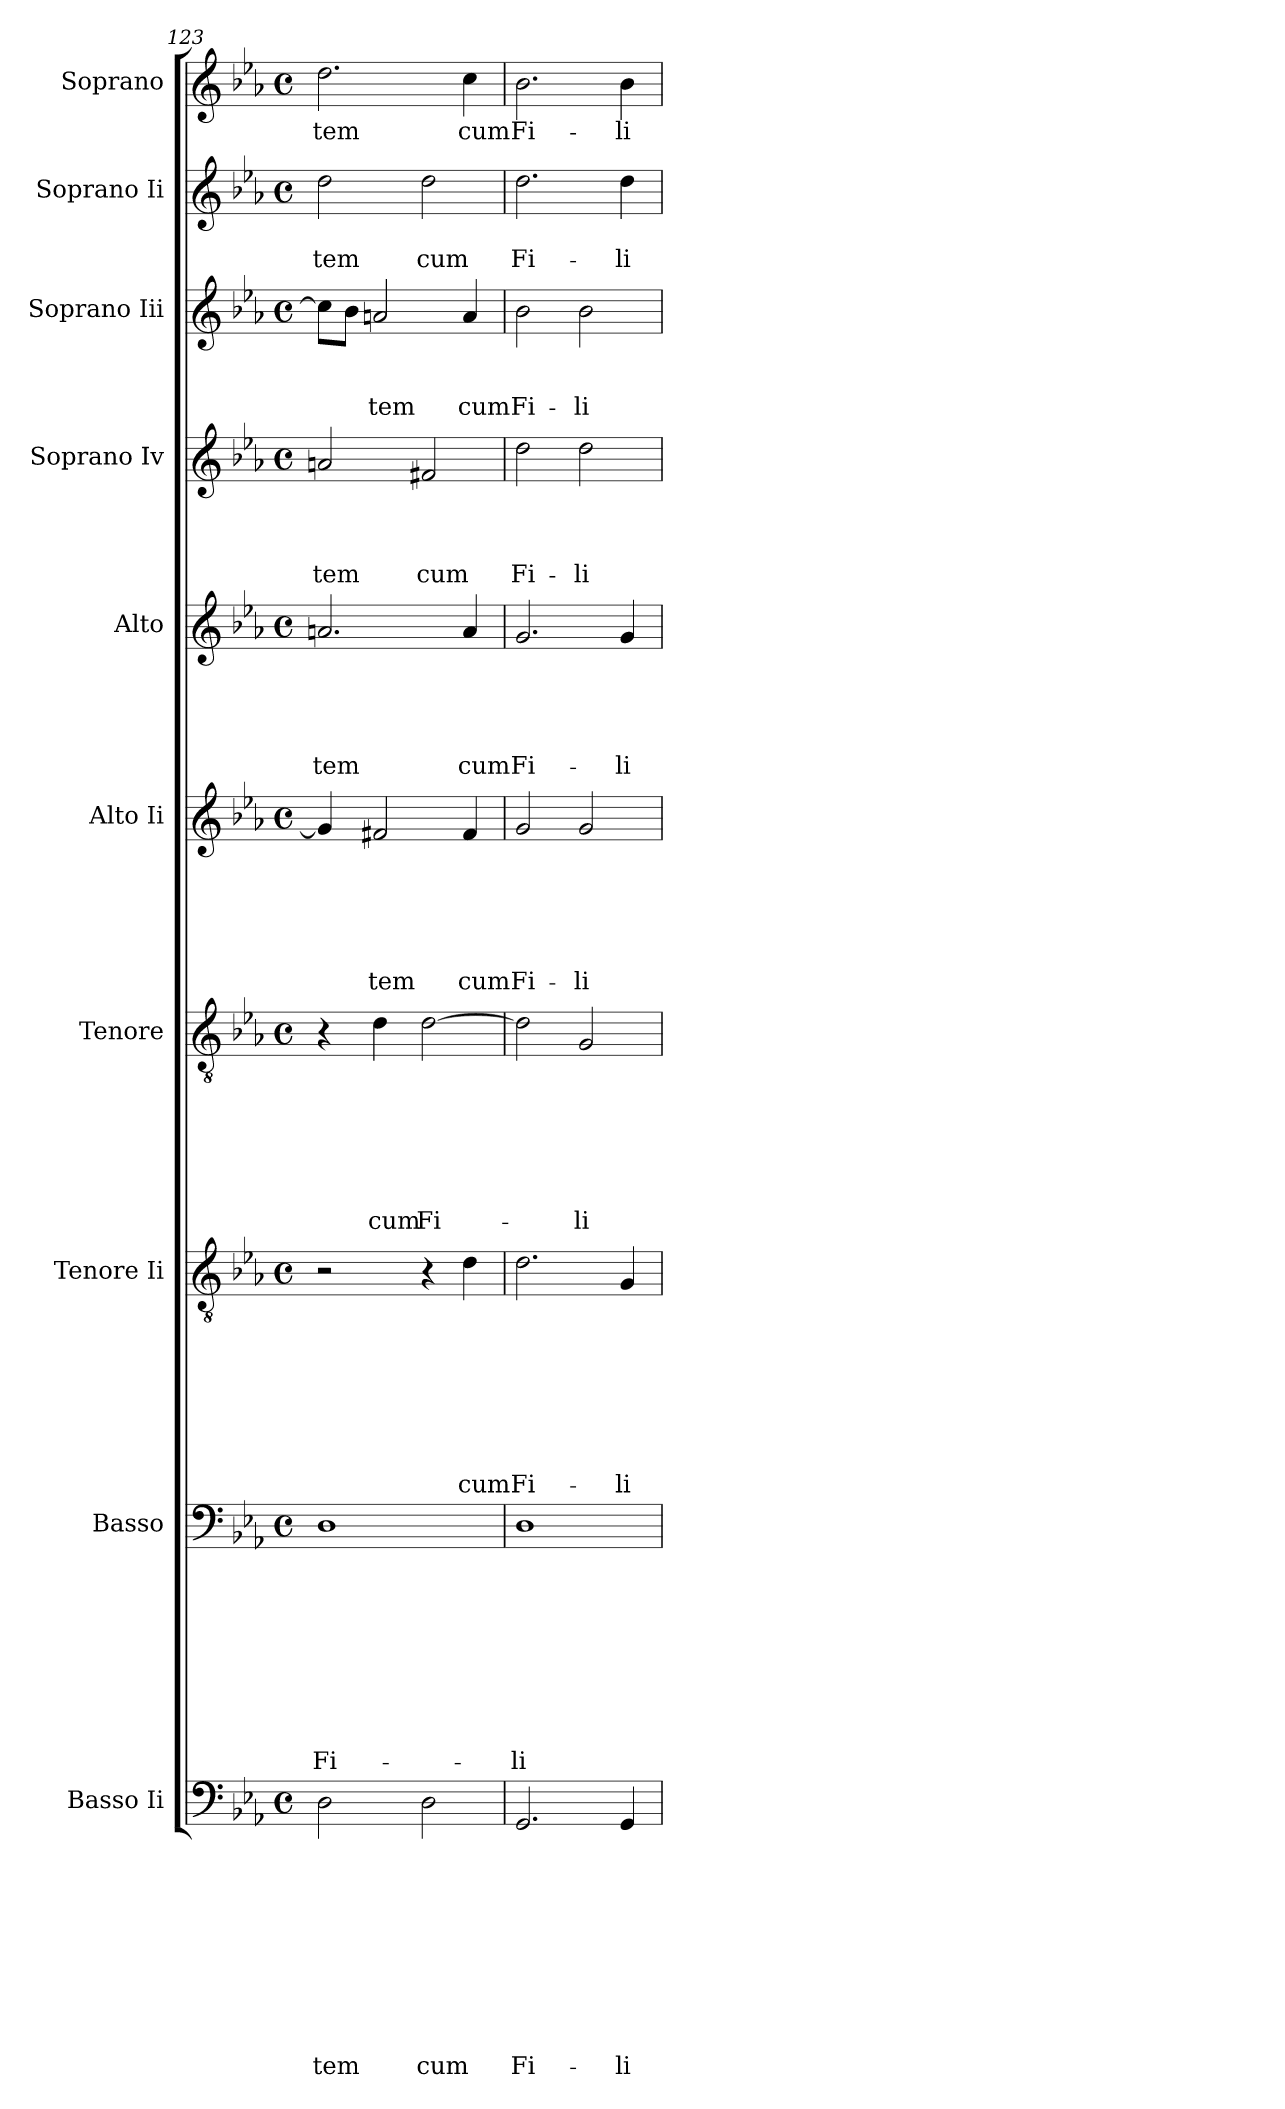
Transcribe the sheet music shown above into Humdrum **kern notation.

**kern	**text	**text	**text	**text	**text	**text	**text	**text	**text	**text	**kern	**text	**text	**text	**text	**text	**text	**text	**text	**text	**kern	**text	**text	**text	**text	**text	**text	**text	**text	**kern	**text	**text	**text	**text	**text	**text	**text	**kern	**text	**text	**text	**text	**text	**text	**kern	**text	**text	**text	**text	**text	**kern	**text	**text	**text	**text	**kern	**text	**text	**text	**kern	**text	**text	**kern	**text
*part10	*part10	*part10	*part10	*part10	*part10	*part10	*part10	*part10	*part10	*part10	*part9	*part9	*part9	*part9	*part9	*part9	*part9	*part9	*part9	*part9	*part8	*part8	*part8	*part8	*part8	*part8	*part8	*part8	*part8	*part7	*part7	*part7	*part7	*part7	*part7	*part7	*part7	*part6	*part6	*part6	*part6	*part6	*part6	*part6	*part5	*part5	*part5	*part5	*part5	*part5	*part4	*part4	*part4	*part4	*part4	*part3	*part3	*part3	*part3	*part2	*part2	*part2	*part1	*part1
*staff10	*staff10	*staff10	*staff10	*staff10	*staff10	*staff10	*staff10	*staff10	*staff10	*staff10	*staff9	*staff9	*staff9	*staff9	*staff9	*staff9	*staff9	*staff9	*staff9	*staff9	*staff8	*staff8	*staff8	*staff8	*staff8	*staff8	*staff8	*staff8	*staff8	*staff7	*staff7	*staff7	*staff7	*staff7	*staff7	*staff7	*staff7	*staff6	*staff6	*staff6	*staff6	*staff6	*staff6	*staff6	*staff5	*staff5	*staff5	*staff5	*staff5	*staff5	*staff4	*staff4	*staff4	*staff4	*staff4	*staff3	*staff3	*staff3	*staff3	*staff2	*staff2	*staff2	*staff1	*staff1
*I"Basso Ii	*	*	*	*	*	*	*	*	*	*	*I"Basso	*	*	*	*	*	*	*	*	*	*I"Tenore Ii	*	*	*	*	*	*	*	*	*I"Tenore	*	*	*	*	*	*	*	*I"Alto Ii	*	*	*	*	*	*	*I"Alto	*	*	*	*	*	*I"Soprano Iv	*	*	*	*	*I"Soprano Iii	*	*	*	*I"Soprano Ii	*	*	*I"Soprano	*
*clefF4	*	*	*	*	*	*	*	*	*	*	*clefF4	*	*	*	*	*	*	*	*	*	*clefGv2	*	*	*	*	*	*	*	*	*clefGv2	*	*	*	*	*	*	*	*clefG2	*	*	*	*	*	*	*clefG2	*	*	*	*	*	*clefG2	*	*	*	*	*clefG2	*	*	*	*clefG2	*	*	*clefG2	*
*k[b-e-a-]	*	*	*	*	*	*	*	*	*	*	*k[b-e-a-]	*	*	*	*	*	*	*	*	*	*k[b-e-a-]	*	*	*	*	*	*	*	*	*k[b-e-a-]	*	*	*	*	*	*	*	*k[b-e-a-]	*	*	*	*	*	*	*k[b-e-a-]	*	*	*	*	*	*k[b-e-a-]	*	*	*	*	*k[b-e-a-]	*	*	*	*k[b-e-a-]	*	*	*k[b-e-a-]	*
*E-:	*	*	*	*	*	*	*	*	*	*	*E-:	*	*	*	*	*	*	*	*	*	*E-:	*	*	*	*	*	*	*	*	*E-:	*	*	*	*	*	*	*	*E-:	*	*	*	*	*	*	*E-:	*	*	*	*	*	*E-:	*	*	*	*	*E-:	*	*	*	*E-:	*	*	*E-:	*
*M4/4	*	*	*	*	*	*	*	*	*	*	*M4/4	*	*	*	*	*	*	*	*	*	*M4/4	*	*	*	*	*	*	*	*	*M4/4	*	*	*	*	*	*	*	*M4/4	*	*	*	*	*	*	*M4/4	*	*	*	*	*	*M4/4	*	*	*	*	*M4/4	*	*	*	*M4/4	*	*	*M4/4	*
*met(c)	*	*	*	*	*	*	*	*	*	*	*met(c)	*	*	*	*	*	*	*	*	*	*met(c)	*	*	*	*	*	*	*	*	*met(c)	*	*	*	*	*	*	*	*met(c)	*	*	*	*	*	*	*met(c)	*	*	*	*	*	*met(c)	*	*	*	*	*met(c)	*	*	*	*met(c)	*	*	*met(c)	*
=123	=123	=123	=123	=123	=123	=123	=123	=123	=123	=123	=123	=123	=123	=123	=123	=123	=123	=123	=123	=123	=123	=123	=123	=123	=123	=123	=123	=123	=123	=123	=123	=123	=123	=123	=123	=123	=123	=123	=123	=123	=123	=123	=123	=123	=123	=123	=123	=123	=123	=123	=123	=123	=123	=123	=123	=123	=123	=123	=123	=123	=123	=123	=123	=123
!	!	!	!	!	!	!	!	!	!	!LO:LY:b	!	!	!	!	!	!	!	!	!	!LO:LY:b	!	!	!	!	!	!	!	!	!	!	!	!	!	!	!	!	!	!	!	!	!	!	!	!	!	!	!	!	!	!LO:LY:b	!	!	!	!	!LO:LY:b	!	!	!	!	!	!	!LO:LY:b	!	!LO:LY:b
2D\	.	.	.	.	.	.	.	.	.	-tem	1D	.	.	.	.	.	.	.	.	Fi-	2r	.	.	.	.	.	.	.	.	4r	.	.	.	.	.	.	.	4g/]	.	.	.	.	.	.	2.an/	.	.	.	.	-tem	2an/	.	.	.	-tem	8cc\L]	.	.	.	2dd\	.	-tem	2.dd\	-tem
.	.	.	.	.	.	.	.	.	.	.	.	.	.	.	.	.	.	.	.	.	.	.	.	.	.	.	.	.	.	.	.	.	.	.	.	.	.	.	.	.	.	.	.	.	.	.	.	.	.	.	.	.	.	.	.	8b-\J	.	.	.	.	.	.	.	.
!	!	!	!	!	!	!	!	!	!	!	!	!	!	!	!	!	!	!	!	!	!	!	!	!	!	!	!	!	!	!	!	!	!	!	!	!	!LO:LY:b	!	!	!	!	!	!	!LO:LY:b	!	!	!	!	!	!	!	!	!	!	!	!	!	!	!LO:LY:b	!	!	!	!	!
.	.	.	.	.	.	.	.	.	.	.	.	.	.	.	.	.	.	.	.	.	.	.	.	.	.	.	.	.	.	4d\	.	.	.	.	.	.	cum	2f#X/	.	.	.	.	.	-tem	.	.	.	.	.	.	.	.	.	.	.	2an/	.	.	-tem	.	.	.	.	.
!	!	!	!	!	!	!	!	!	!	!LO:LY:b	!	!	!	!	!	!	!	!	!	!	!	!	!	!	!	!	!	!	!	!	!	!	!	!	!	!	!LO:LY:b	!	!	!	!	!	!	!	!	!	!	!	!	!	!	!	!	!	!LO:LY:b	!	!	!	!	!	!	!LO:LY:b	!	!
2D\	.	.	.	.	.	.	.	.	.	cum	.	.	.	.	.	.	.	.	.	.	4r	.	.	.	.	.	.	.	.	[>2d\	.	.	.	.	.	.	Fi-	.	.	.	.	.	.	.	.	.	.	.	.	.	2f#X/	.	.	.	cum	.	.	.	.	2dd\	.	cum	.	.
!	!	!	!	!	!	!	!	!	!	!	!	!	!	!	!	!	!	!	!	!	!	!	!	!	!	!	!	!	!LO:LY:b	!	!	!	!	!	!	!	!	!	!	!	!	!	!	!LO:LY:b	!	!	!	!	!	!LO:LY:b	!	!	!	!	!	!	!	!	!LO:LY:b	!	!	!	!	!LO:LY:b
.	.	.	.	.	.	.	.	.	.	.	.	.	.	.	.	.	.	.	.	.	4d\	.	.	.	.	.	.	.	cum	.	.	.	.	.	.	.	.	4f#/	.	.	.	.	.	cum	4a/	.	.	.	.	cum	.	.	.	.	.	4a/	.	.	cum	.	.	.	4cc\	cum
=124	=124	=124	=124	=124	=124	=124	=124	=124	=124	=124	=124	=124	=124	=124	=124	=124	=124	=124	=124	=124	=124	=124	=124	=124	=124	=124	=124	=124	=124	=124	=124	=124	=124	=124	=124	=124	=124	=124	=124	=124	=124	=124	=124	=124	=124	=124	=124	=124	=124	=124	=124	=124	=124	=124	=124	=124	=124	=124	=124	=124	=124	=124	=124	=124
!	!	!	!	!	!	!	!	!	!	!LO:LY:b	!	!	!	!	!	!	!	!	!	!LO:LY:b	!	!	!	!	!	!	!	!	!LO:LY:b	!	!	!	!	!	!	!	!	!	!	!	!	!	!	!LO:LY:b	!	!	!	!	!	!LO:LY:b	!	!	!	!	!LO:LY:b	!	!	!	!LO:LY:b	!	!	!LO:LY:b	!	!LO:LY:b
2.GG/	.	.	.	.	.	.	.	.	.	Fi-	1D	.	.	.	.	.	.	.	.	-li-	2.d\	.	.	.	.	.	.	.	Fi-	2d\]	.	.	.	.	.	.	.	2g/	.	.	.	.	.	Fi-	2.g/	.	.	.	.	Fi-	2dd\	.	.	.	Fi-	2b-\	.	.	Fi-	2.dd\	.	Fi-	2.b-\	Fi-
!	!	!	!	!	!	!	!	!	!	!	!	!	!	!	!	!	!	!	!	!	!	!	!	!	!	!	!	!	!	!	!	!	!	!	!	!	!LO:LY:b	!	!	!	!	!	!	!LO:LY:b	!	!	!	!	!	!	!	!	!	!	!LO:LY:b	!	!	!	!LO:LY:b	!	!	!	!	!
.	.	.	.	.	.	.	.	.	.	.	.	.	.	.	.	.	.	.	.	.	.	.	.	.	.	.	.	.	.	2G/	.	.	.	.	.	.	-li-	2g/	.	.	.	.	.	-li-	.	.	.	.	.	.	2dd\	.	.	.	-li-	2b-\	.	.	-li-	.	.	.	.	.
!	!	!	!	!	!	!	!	!	!	!LO:LY:b	!	!	!	!	!	!	!	!	!	!	!	!	!	!	!	!	!	!	!LO:LY:b	!	!	!	!	!	!	!	!	!	!	!	!	!	!	!	!	!	!	!	!	!LO:LY:b	!	!	!	!	!	!	!	!	!	!	!	!LO:LY:b	!	!LO:LY:b
4GG/	.	.	.	.	.	.	.	.	.	-li-	.	.	.	.	.	.	.	.	.	.	4G/	.	.	.	.	.	.	.	-li-	.	.	.	.	.	.	.	.	.	.	.	.	.	.	.	4g/	.	.	.	.	-li-	.	.	.	.	.	.	.	.	.	4dd\	.	-li-	4b-\	-li-
=!	=!	=!	=!	=!	=!	=!	=!	=!	=!	=!	=!	=!	=!	=!	=!	=!	=!	=!	=!	=!	=!	=!	=!	=!	=!	=!	=!	=!	=!	=!	=!	=!	=!	=!	=!	=!	=!	=!	=!	=!	=!	=!	=!	=!	=!	=!	=!	=!	=!	=!	=!	=!	=!	=!	=!	=!	=!	=!	=!	=!	=!	=!	=!	=!
*-	*-	*-	*-	*-	*-	*-	*-	*-	*-	*-	*-	*-	*-	*-	*-	*-	*-	*-	*-	*-	*-	*-	*-	*-	*-	*-	*-	*-	*-	*-	*-	*-	*-	*-	*-	*-	*-	*-	*-	*-	*-	*-	*-	*-	*-	*-	*-	*-	*-	*-	*-	*-	*-	*-	*-	*-	*-	*-	*-	*-	*-	*-	*-	*-
